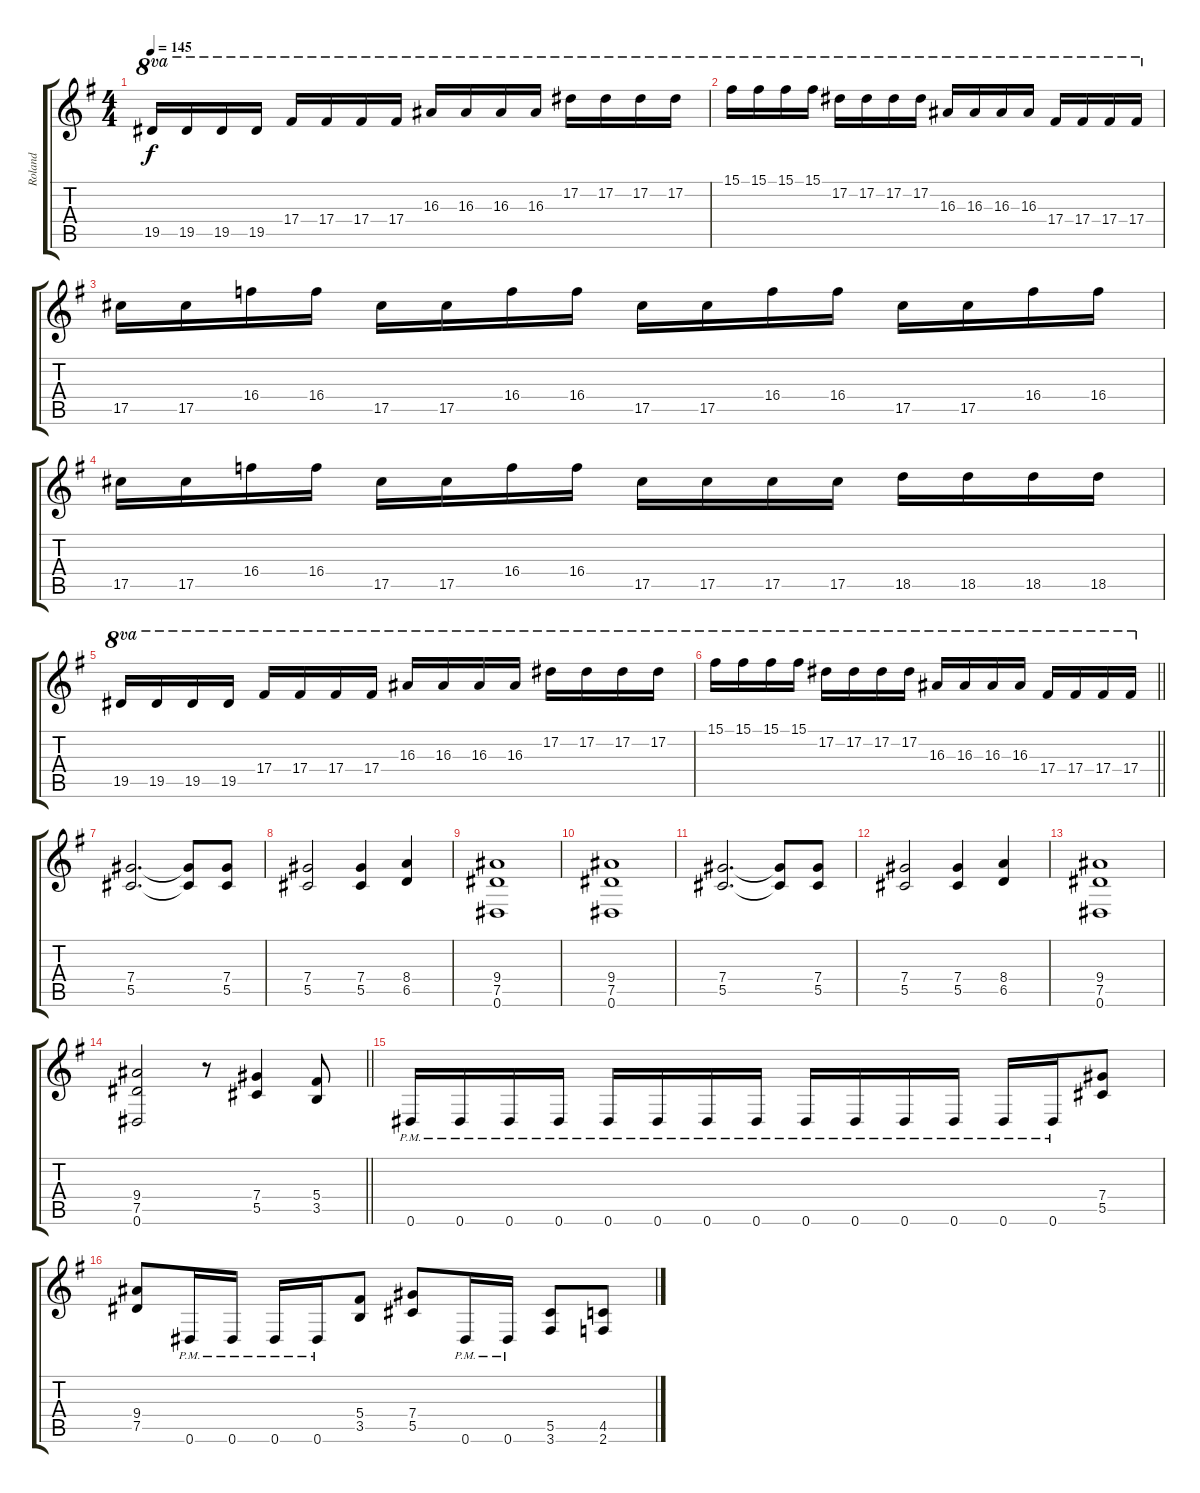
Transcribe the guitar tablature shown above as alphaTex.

\track ("Roland" "Roland") {instrument distortionguitar}
\staff {score tabs}
\tuning (Eb4 Bb3 Gb3 Db3 Ab2 Eb2) {hide}
\ts (4 4)
\tempo 145
\clef g2
\ks eminor
19.5.16{ot 8va dy f} 19.5.16{ot 8va} 19.5.16{ot 8va} 19.5.16{ot 8va} 17.4.16{ot 8va} 17.4.16{ot 8va} 17.4.16{ot 8va} 17.4.16{ot 8va} 16.3.16{ot 8va} 16.3.16{ot 8va} 16.3.16{ot 8va} 16.3.16{ot 8va} 17.2.16{ot 8va} 17.2.16{ot 8va} 17.2.16{ot 8va} 17.2.16{ot 8va} |
15.1.16{ot 8va} 15.1.16{ot 8va} 15.1.16{ot 8va} 15.1.16{ot 8va} 17.2.16{ot 8va} 17.2.16{ot 8va} 17.2.16{ot 8va} 17.2.16{ot 8va} 16.3.16{ot 8va} 16.3.16{ot 8va} 16.3.16{ot 8va} 16.3.16{ot 8va} 17.4.16{ot 8va} 17.4.16{ot 8va} 17.4.16{ot 8va} 17.4.16{ot 8va} |
17.5.16 17.5.16 16.4.16 16.4.16 17.5.16 17.5.16 16.4.16 16.4.16 17.5.16 17.5.16 16.4.16 16.4.16 17.5.16 17.5.16 16.4.16 16.4.16 |
17.5.16 17.5.16 16.4.16 16.4.16 17.5.16 17.5.16 16.4.16 16.4.16 17.5.16 17.5.16 17.5.16 17.5.16 18.5.16 18.5.16 18.5.16 18.5.16 |
19.5.16{ot 8va} 19.5.16{ot 8va} 19.5.16{ot 8va} 19.5.16{ot 8va} 17.4.16{ot 8va} 17.4.16{ot 8va} 17.4.16{ot 8va} 17.4.16{ot 8va} 16.3.16{ot 8va} 16.3.16{ot 8va} 16.3.16{ot 8va} 16.3.16{ot 8va} 17.2.16{ot 8va} 17.2.16{ot 8va} 17.2.16{ot 8va} 17.2.16{ot 8va} |
\barLineRight lightlight
15.1.16{ot 8va} 15.1.16{ot 8va} 15.1.16{ot 8va} 15.1.16{ot 8va} 17.2.16{ot 8va} 17.2.16{ot 8va} 17.2.16{ot 8va} 17.2.16{ot 8va} 16.3.16{ot 8va} 16.3.16{ot 8va} 16.3.16{ot 8va} 16.3.16{ot 8va} 17.4.16{ot 8va} 17.4.16{ot 8va} 17.4.16{ot 8va} 17.4.16{ot 8va} |
(7.4 5.5).2{d} (7.4{t} 5.5{t}).8 (7.4 5.5).8 |
(7.4 5.5).2 (7.4 5.5).4 (8.4 6.5).4 |
(9.4 7.5 0.6).1 |
(9.4 7.5 0.6).1 |
(7.4 5.5).2{d} (7.4{t} 5.5{t}).8 (7.4 5.5).8 |
(7.4 5.5).2 (7.4 5.5).4 (8.4 6.5).4 |
(9.4 7.5 0.6).1 |
\barLineRight lightlight
(9.4 7.5 0.6).2 r.8 (7.4 5.5).4 (5.4 3.5).8 |
0.6{pm}.16 0.6{pm}.16 0.6{pm}.16 0.6{pm}.16 0.6{pm}.16 0.6{pm}.16 0.6{pm}.16 0.6{pm}.16 0.6{pm}.16 0.6{pm}.16 0.6{pm}.16 0.6{pm}.16 0.6{pm}.16 0.6{pm}.16 (7.4 5.5).8 |
(9.4 7.5).8 0.6{pm}.16 0.6{pm}.16 0.6{pm}.16 0.6{pm}.16 (5.4 3.5).8 (7.4 5.5).8 0.6{pm}.16 0.6{pm}.16 (5.5 3.6).8 (4.5 2.6).8
